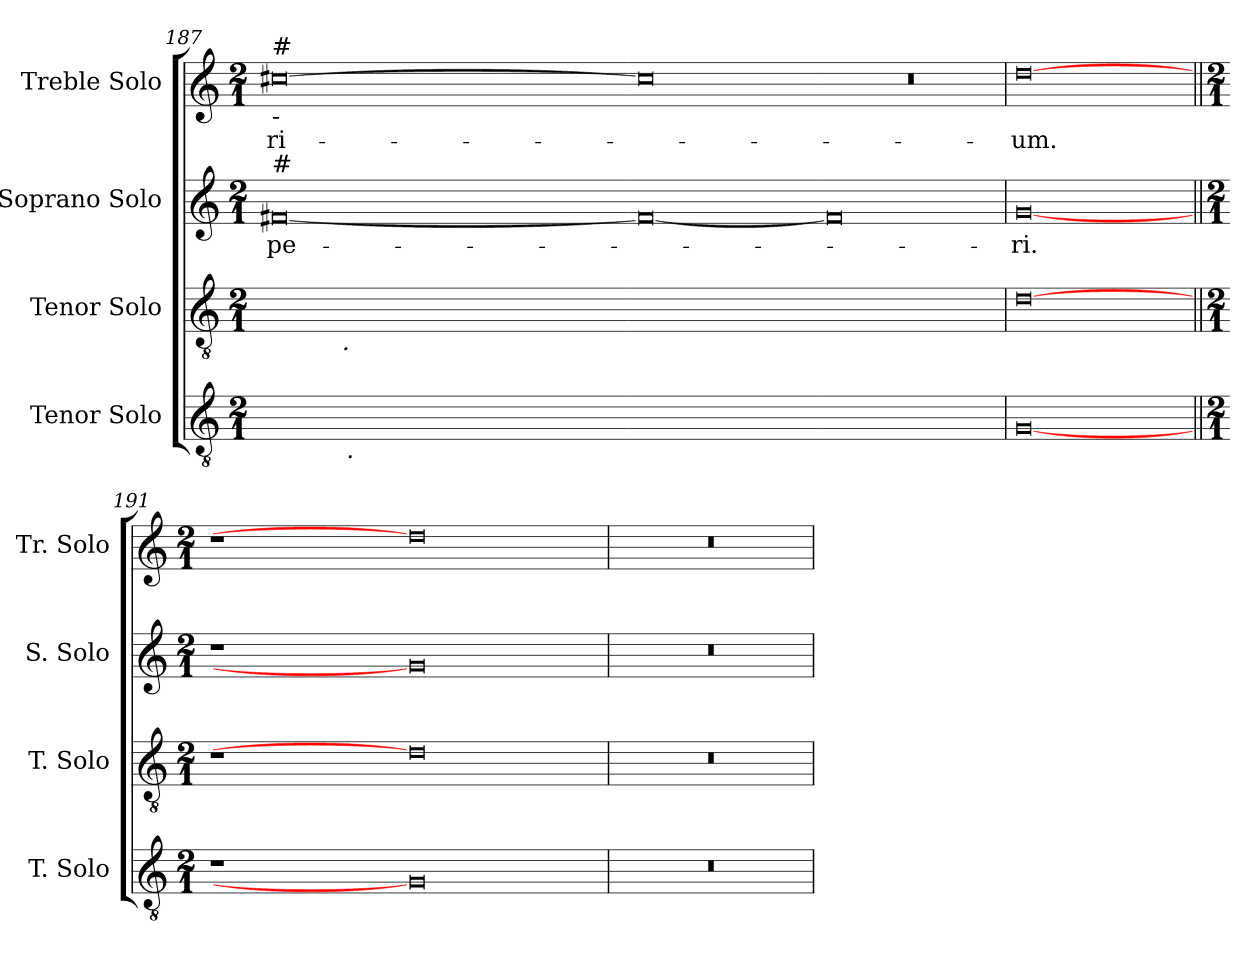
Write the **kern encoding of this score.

**kern	**kern	**kern	**text	**kern	**text
*part4	*part3	*part2	*part2	*part1	*part1
*staff4	*staff3	*staff2	*staff2	*staff1	*staff1
*I"Tenor Solo	*I"Tenor Solo	*I"Soprano Solo	*	*I"Treble Solo	*
*I'T. Solo	*I'T. Solo	*I'S. Solo	*	*I'Tr. Solo	*
!!LO:LB:g=z
*clefGv2	*clefGv2	*clefG2	*	*clefG2	*
*ITrd7c12	*ITrd7c12	*	*	*	*
*k[]	*k[]	*k[]	*	*k[]	*
*C:	*C:	*C:	*	*C:	*
*M2/1	*M2/1	*M2/1	*	*M2/1	*
=187	=187	=187	=187	=187	=187
!	!	!	!LO:LY:b:color=#000000	!	!
!	!	!	!	!LO:TX:b:i:t=-	!
!	!	!	!	!LO:TX:a:t=#	!
!	!	!LO:TX:a:t=#	!	!	!
!	!LO:TX:a:t=#	!	!	!	!
!	!	!	!	!	!LO:LY:b:color=#000000
*^	*^	*	*	*	*
[<0AAiyy	4ryy	[>0C#iyy	4ryy	[<0f#i	-pe-	[>0cc#i	-ri-
.	32ryy	.	32ryy	.	.	.	.
.	128ryy	.	256.ryy	.	.	.	.
!	!	!	!LO:TX:b:i:t=.	!	!	!	!
.	.	.	1ryy	.	.	.	.
.	512ryy	.	.	.	.	.	.
!	!LO:TX:b:i:t=.	!	!	!	!	!	!
.	1ryy	.	.	.	.	.	.
.	.	.	2ryy	.	.	.	.
.	2ryy	.	.	.	.	.	.
.	.	.	8ryy	.	.	.	.
.	8ryy	.	.	.	.	.	.
.	.	.	16ryy	.	.	.	.
.	16ryy	.	.	.	.	.	.
.	.	.	64ryy	.	.	.	.
.	64ryy	.	.	.	.	.	.
.	.	.	128ryy	.	.	.	.
.	256.ryy	.	.	.	.	.	.
.	.	.	512ryy	.	.	.	.
*v	*v	*	*	*	*	*	*
*	*v	*v	*	*	*	*
=188-	=188-	=188-	=188-	=188-	=188-
0AAiyy_<	0C#iyy_>	0f#i_<	.	0cc#i]	.
=189-	=189-	=189-	=189-	=189-	=189-
!	!	!	!	!LO:N:vis=1	!
0AAiyy]	0C#iyy]	0f#i]	.	0r	.
=190	=190	=190	=190	=190	=190
!	!	!	!LO:LY:b:color=#000000	!	!
!	!	!	!	!	!LO:LY:b:color=#000000
[0GGi	[0Di	[0gi	-ri.	[0ddi	-um.
=191||	=191||	=191||	=191||	=191||	=191||
*M2/1	*M2/1	*M2/1	*	*M2/1	*
!LO:N:vis=1	!LO:N:vis=1	!LO:N:vis=1	!	!LO:N:vis=1	!
0r	0r	0r	.	0r	.
0GGi]	0Di]	0gi]	.	0ddi]	.
=192	=192	=192	=192	=192	=192
!LO:N:vis=1	!LO:N:vis=1	!LO:N:vis=1	!	!LO:N:vis=1	!
0r	0r	0r	.	0r	.
=	=	=	=	=	=
*-	*-	*-	*-	*-	*-
